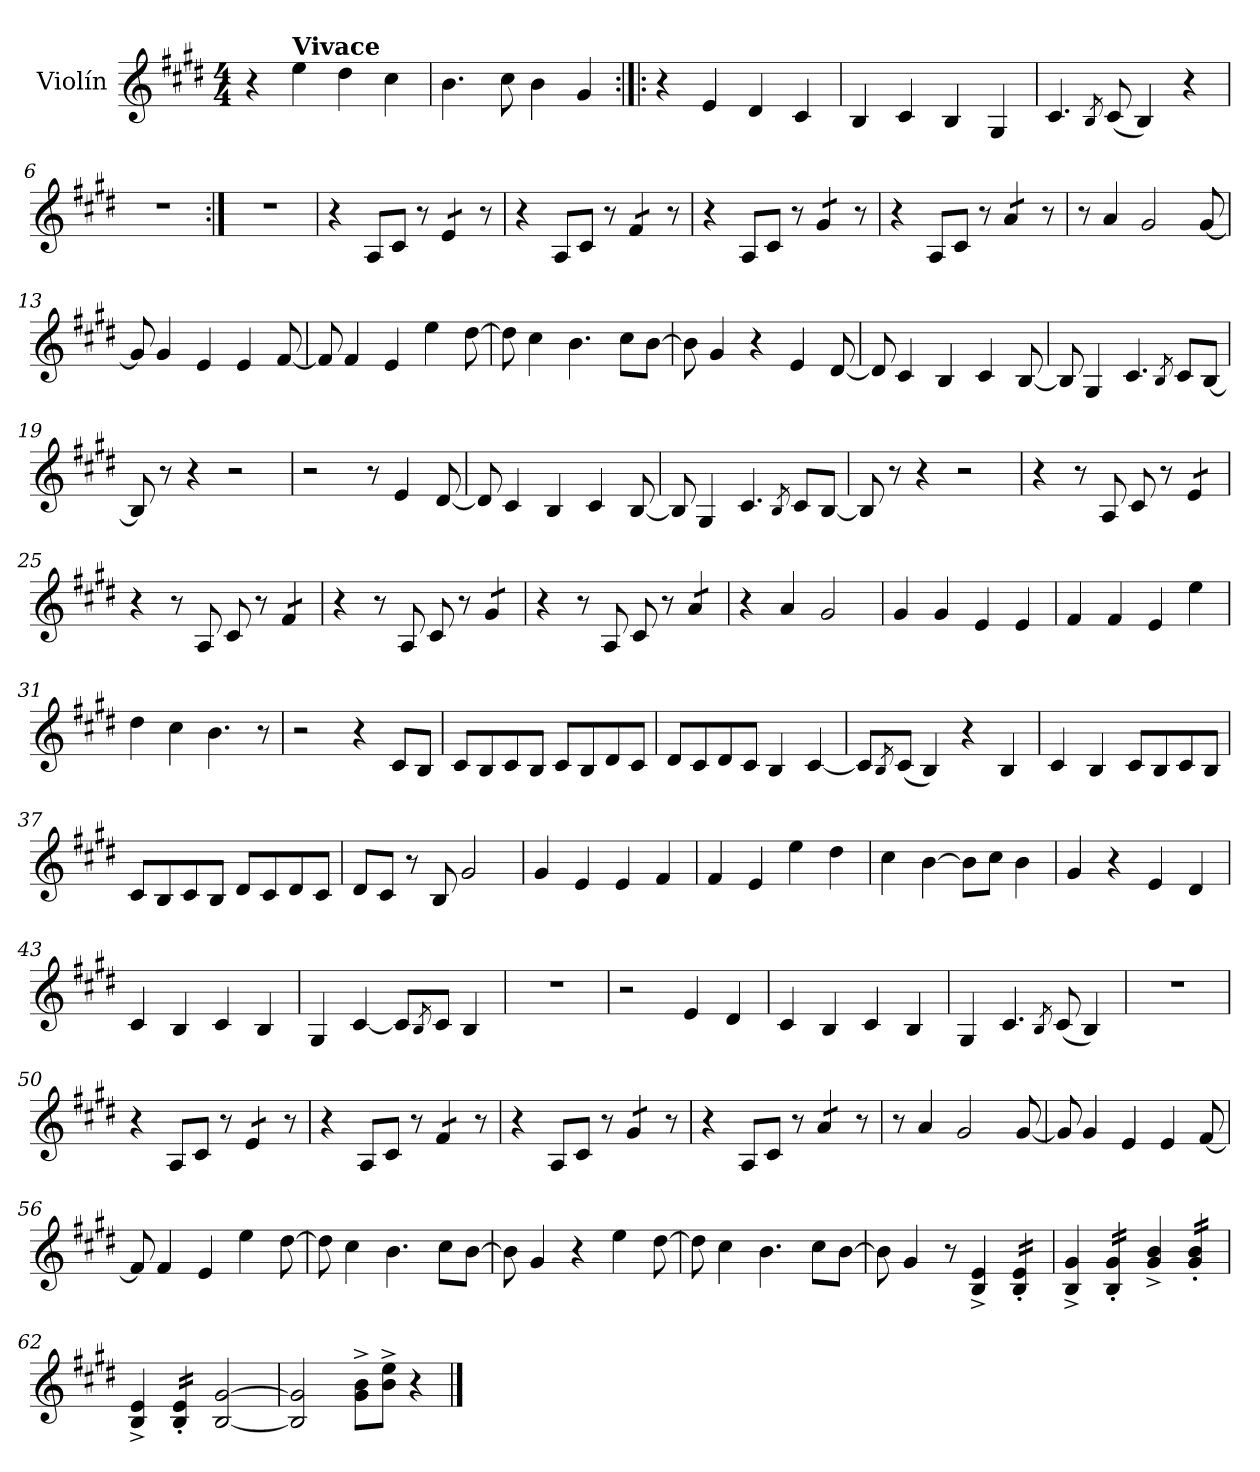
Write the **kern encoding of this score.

**kern
*part1
*staff1
*I"Violín
*I'Vln.
*clefG2
*k[f#c#g#d#]
*M4/4
=1
4r
*MM135
!LO:TX:a:B:t=Vivace
4ee\
4dd#\
4cc#\
=2
4.b\
8cc#\
4b\
4g#/
=3:|!|:
4r
4e/
4d#/
4c#/
=4
4B/
4c#/
4B/
4G#/
=5
4.c#/
8qB/
(8c#/
4B/)
4r
=6
1r
=7:|!
1r
=8
4r
8A/L
8c#/J
8r
*tremolo
8e/L
8e/J
*Xtremolo
8r
!!LO:LB:g=z
=9
4r
8A/L
8c#/J
8r
*tremolo
8f#/L
8f#/J
*Xtremolo
8r
=10
4r
8A/L
8c#/J
8r
*tremolo
8g#/L
8g#/J
*Xtremolo
8r
=11
4r
8A/L
8c#/J
8r
*tremolo
8a/L
8a/J
*Xtremolo
8r
=12
8r
4a/
2g#/
[8g#/
=13
8g#/]
4g#/
4e/
4e/
[8f#/
=14
8f#/]
4f#/
4e/
4ee\
[8dd#\
!!LO:LB:g=z
=15
8dd#\]
4cc#\
4.b\
8cc#\L
[8b\J
=16
8b\]
4g#/
4r
4e/
[8d#/
=17
8d#/]
4c#/
4B/
4c#/
[8B/
=18
8B/]
4G#/
4.c#/
8qB/
8c#/L
[8B/J
=19
8B/]
8r
4r
2r
=20
2r
8r
4e/
[8d#/
!!LO:LB:g=z
=21
8d#/]
4c#/
4B/
4c#/
[8B/
=22
8B/]
4G#/
4.c#/
8qB/
8c#/L
[8B/J
=23
8B/]
8r
4r
2r
=24
4r
8r
8A/
8c#/
8r
*tremolo
8e/L
8e/J
*Xtremolo
=25
4r
8r
8A/
8c#/
8r
*tremolo
8f#/L
8f#/J
*Xtremolo
!!LO:LB:g=z
=26
4r
8r
8A/
8c#/
8r
*tremolo
8g#/L
8g#/J
*Xtremolo
=27
4r
8r
8A/
8c#/
8r
*tremolo
8a/L
8a/J
*Xtremolo
=28
4r
4a/
2g#/
=29
4g#/
4g#/
4e/
4e/
=30
4f#/
4f#/
4e/
4ee\
=31
4dd#\
4cc#\
4.b\
8r
=32
2r
4r
8c#/L
8B/J
!!LO:LB:g=z
=33
8c#/L
8B/
8c#/
8B/J
8c#/L
8B/
8d#/
8c#/J
=34
8d#/L
8c#/
8d#/
8c#/J
4B/
[4c#/
=35
8c#/L]
8qB/
(8c#/J
4B/)
4r
4B/
=36
4c#/
4B/
8c#/L
8B/
8c#/
8B/J
!!LO:LB:g=z
=37
8c#/L
8B/
8c#/
8B/J
8d#/L
8c#/
8d#/
8c#/J
=38
8d#/L
8c#/J
8r
8B/
2g#/
=39
4g#/
4e/
4e/
4f#/
=40
4f#/
4e/
4ee\
4dd#\
=41
4cc#\
[4b\
8b\L]
8cc#\J
4b\
=42
4g#/
4r
4e/
4d#/
=43
4c#/
4B/
4c#/
4B/
!!LO:LB:g=z
=44
4G#/
[4c#/
8c#/L]
8qB/
8c#/J
4B/
=45
1r
=46
2r
4e/
4d#/
=47
4c#/
4B/
4c#/
4B/
=48
4G#/
4.c#/
8qB/
(8c#/
4B/)
=49
1r
=50
4r
8A/L
8c#/J
8r
*tremolo
8e/L
8e/J
*Xtremolo
8r
!!LO:LB:g=z
=51
4r
8A/L
8c#/J
8r
*tremolo
8f#/L
8f#/J
*Xtremolo
8r
=52
4r
8A/L
8c#/J
8r
*tremolo
8g#/L
8g#/J
*Xtremolo
8r
=53
4r
8A/L
8c#/J
8r
*tremolo
8a/L
8a/J
*Xtremolo
8r
=54
8r
4a/
2g#/
[8g#/
=55
8g#/]
4g#/
4e/
4e/
[8f#/
=56
8f#/]
4f#/
4e/
4ee\
[8dd#\
!!LO:LB:g=z
=57
8dd#\]
4cc#\
4.b\
8cc#\L
[8b\J
=58
8b\]
4g#/
4r
4ee\
[8dd#\
=59
8dd#\]
4cc#\
4.b\
8cc#\L
[8b\J
=60
8b\]
4g#/
8r
4B/^ 4e/^
*tremolo
16B/' 16e/'LL
16B/' 16e/'
16B/' 16e/'
16B/' 16e/'JJ
*Xtremolo
=61
4B/^ 4g#/^
*tremolo
16B/' 16g#/'LL
16B/' 16g#/'
16B/' 16g#/'
16B/' 16g#/'JJ
*Xtremolo
4g#/^ 4b/^
*tremolo
16g#/' 16b/'LL
16g#/' 16b/'
16g#/' 16b/'
16g#/' 16b/'JJ
*Xtremolo
=62
4B/^ 4e/^
*tremolo
16B/' 16e/'LL
16B/' 16e/'
16B/' 16e/'
16B/' 16e/'JJ
*Xtremolo
[2B/ [2g#/
=63
2B/] 2g#/]
8g#\^ 8b\^L
8b\^ 8ee\^J
4r
==
*-
